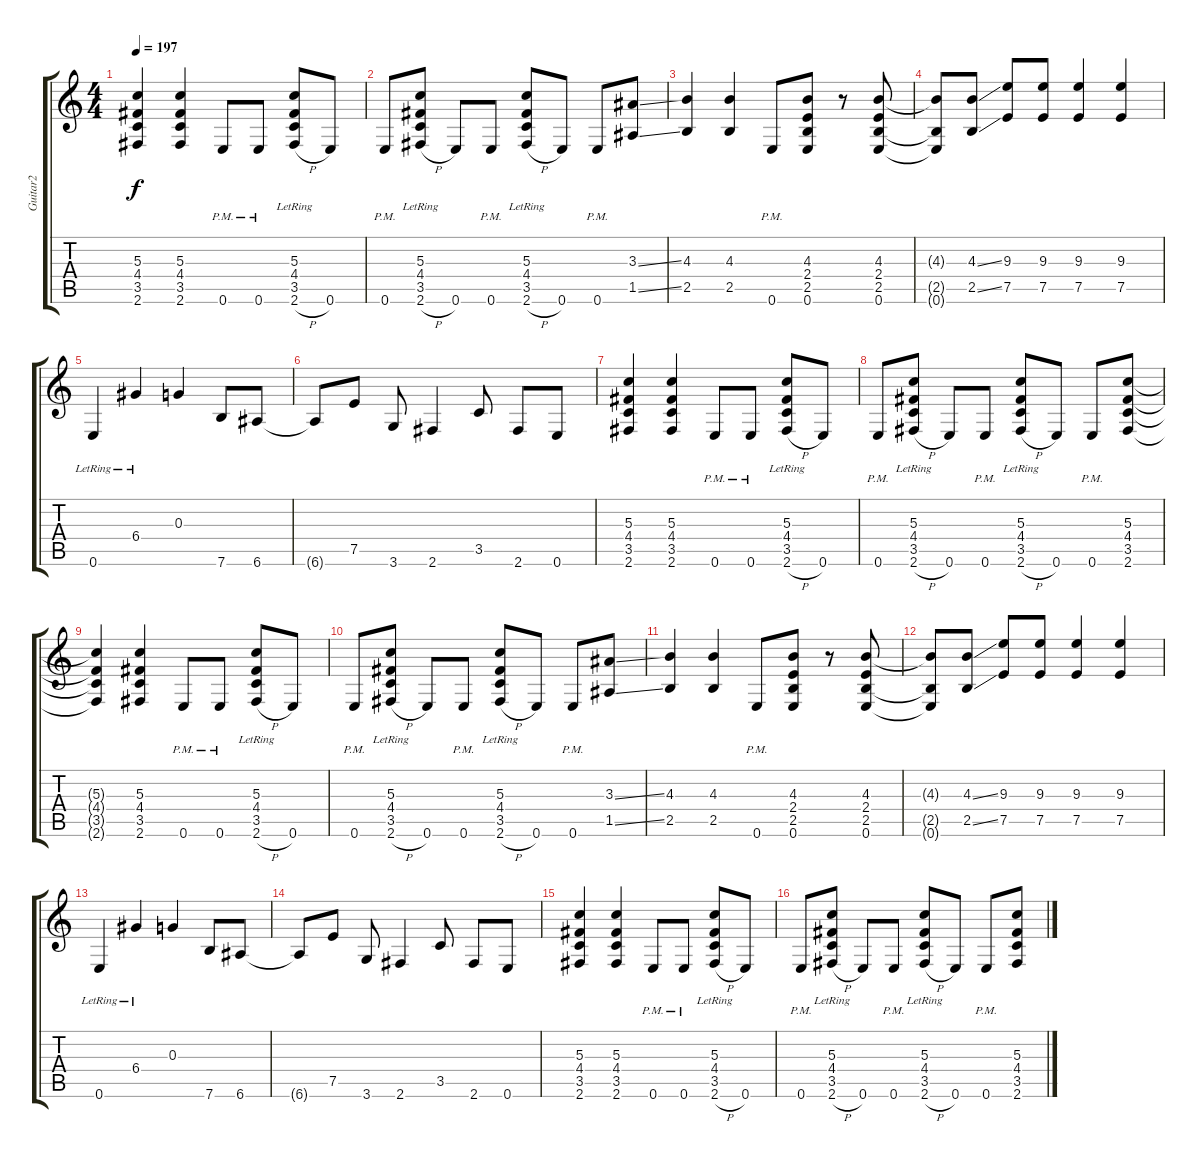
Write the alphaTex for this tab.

\track ("Guitar2" "Guitar2") {instrument distortionguitar}
\staff {score tabs}
\tuning (E4 B3 G3 D3 A2 E2) {hide}
\ts (4 4)
\tempo 197
\clef g2
\ks c
(5.3{t} 4.4{t} 3.5{t} 2.6{t}).4{dy f} (5.3 4.4 3.5 2.6).4 0.6{pm}.8 0.6{pm}.8 (5.3{lr} 4.4{lr} 3.5{lr} 2.6{h}).8 0.6.8 |
0.6{pm}.8 (5.3{lr} 4.4{lr} 3.5{lr} 2.6{h}).8 0.6.8 0.6{pm}.8 (5.3{lr} 4.4{lr} 3.5{lr} 2.6{h}).8 0.6.8 0.6{pm}.8 (3.3{ss} 1.5{ss}).8 |
(4.3 2.5).4 (4.3 2.5).4 0.6{pm}.8 (4.3 2.4 2.5 0.6).8 r.8 (4.3 2.4 2.5 0.6).8 |
(4.3{t} 2.5{t} 0.6{t}).8 (4.3{ss} 2.5{ss}).8 (9.3 7.5).8 (9.3 7.5).8 (9.3 7.5).4 (9.3 7.5).4 |
0.6{lr}.4 6.4{lr}.4 0.3.4 7.6.8 6.6.8 |
6.6{t}.8 7.5.8 3.6.8 2.6.4 3.5.8 2.6.8 0.6.8 |
(5.3 4.4 3.5 2.6).4 (5.3 4.4 3.5 2.6).4 0.6{pm}.8 0.6{pm}.8 (5.3{lr} 4.4{lr} 3.5{lr} 2.6{h}).8 0.6.8 |
0.6{pm}.8 (5.3{lr} 4.4{lr} 3.5{lr} 2.6{h}).8 0.6.8 0.6{pm}.8 (5.3{lr} 4.4{lr} 3.5{lr} 2.6{h}).8 0.6.8 0.6{pm}.8 (5.3 4.4 3.5 2.6).8 |
(5.3{t} 4.4{t} 3.5{t} 2.6{t}).4 (5.3 4.4 3.5 2.6).4 0.6{pm}.8 0.6{pm}.8 (5.3{lr} 4.4{lr} 3.5{lr} 2.6{h}).8 0.6.8 |
0.6{pm}.8 (5.3{lr} 4.4{lr} 3.5{lr} 2.6{h}).8 0.6.8 0.6{pm}.8 (5.3{lr} 4.4{lr} 3.5{lr} 2.6{h}).8 0.6.8 0.6{pm}.8 (3.3{ss} 1.5{ss}).8 |
(4.3 2.5).4 (4.3 2.5).4 0.6{pm}.8 (4.3 2.4 2.5 0.6).8 r.8 (4.3 2.4 2.5 0.6).8 |
(4.3{t} 2.5{t} 0.6{t}).8 (4.3{ss} 2.5{ss}).8 (9.3 7.5).8 (9.3 7.5).8 (9.3 7.5).4 (9.3 7.5).4 |
0.6{lr}.4 6.4{lr}.4 0.3.4 7.6.8 6.6.8 |
6.6{t}.8 7.5.8 3.6.8 2.6.4 3.5.8 2.6.8 0.6.8 |
(5.3 4.4 3.5 2.6).4 (5.3 4.4 3.5 2.6).4 0.6{pm}.8 0.6{pm}.8 (5.3{lr} 4.4{lr} 3.5{lr} 2.6{h}).8 0.6.8 |
0.6{pm}.8 (5.3{lr} 4.4{lr} 3.5{lr} 2.6{h}).8 0.6.8 0.6{pm}.8 (5.3{lr} 4.4{lr} 3.5{lr} 2.6{h}).8 0.6.8 0.6{pm}.8 (5.3 4.4 3.5 2.6).8
